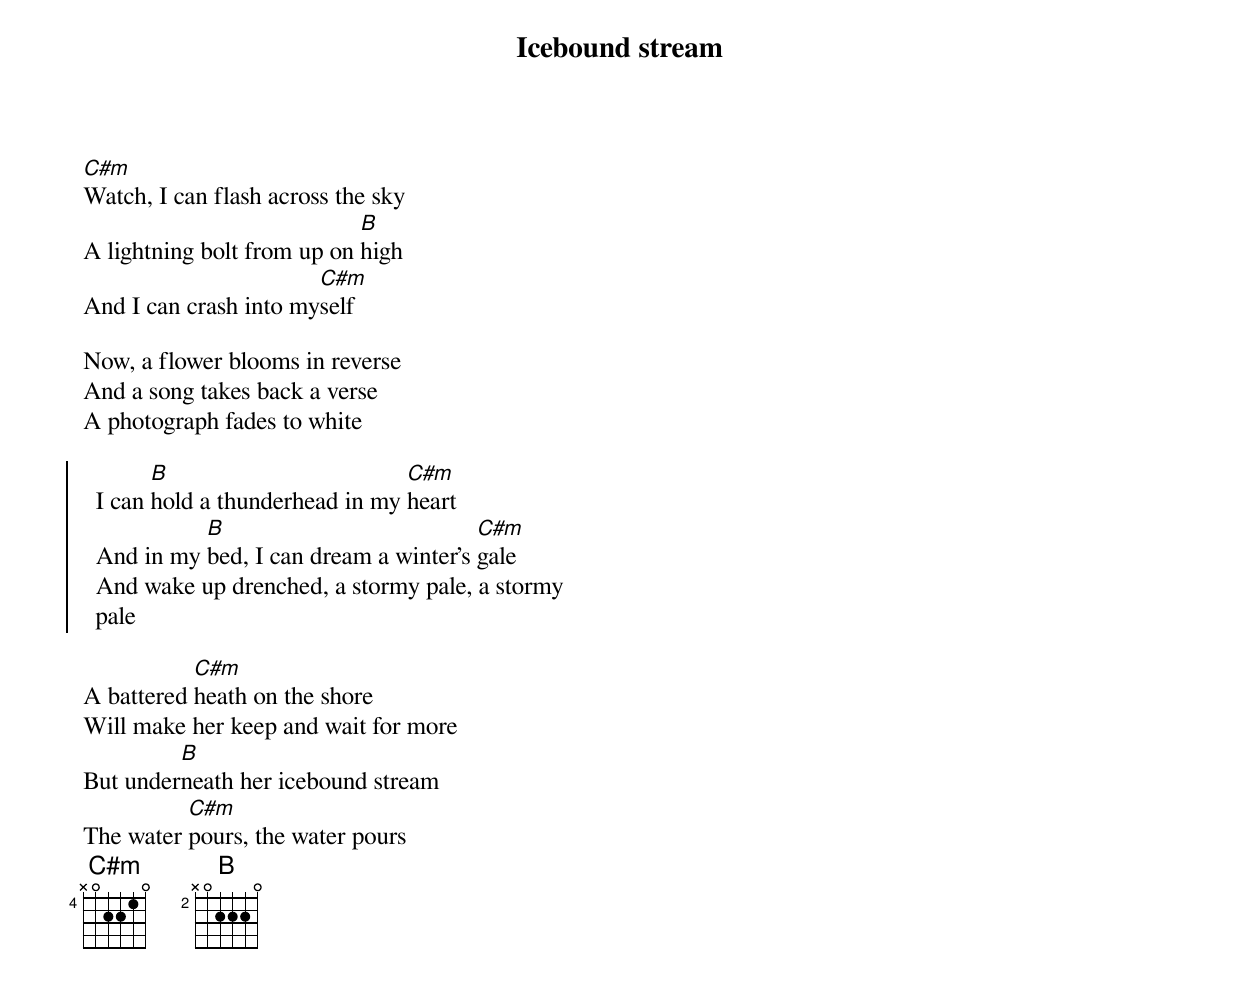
{title: Icebound stream}
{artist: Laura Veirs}
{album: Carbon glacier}
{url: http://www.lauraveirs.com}
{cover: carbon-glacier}
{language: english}
{columns: 2}
{define: C#m base-fret 4 frets X 0 2 2 1 0}
{define: B base-fret 2 frets X 0 2 2 2 0}

[C#m]Watch, I can flash across the sky
A lightning bolt from up on [B]high
And I can crash into my[C#m]self

Now, a flower blooms in reverse
And a song takes back a verse
A photograph fades to white

{start_of_chorus}
  I can [B]hold a thunderhead in my [C#m]heart
  And in my [B]bed, I can dream a winter's [C#m]gale
  And wake up drenched, a stormy pale, a stormy pale
{end_of_chorus}

A battered [C#m]heath on the shore
Will make her keep and wait for more
But under[B]neath her icebound stream
The water [C#m]pours, the water pours
